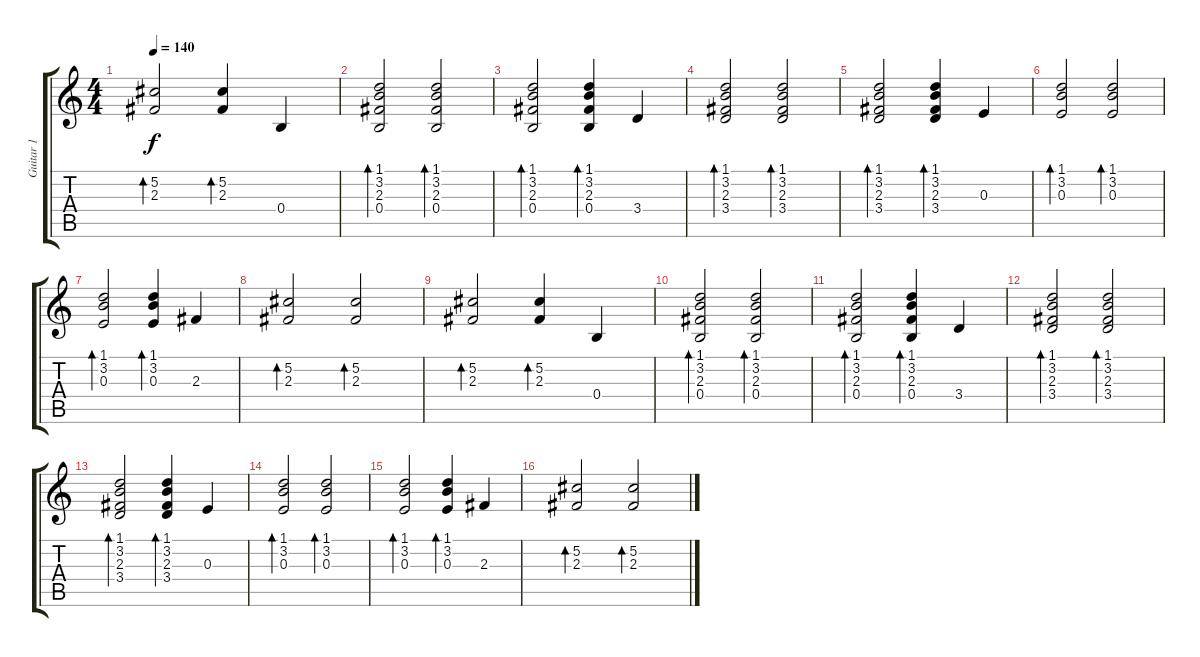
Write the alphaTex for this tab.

\track ("Guitar 1" "Guitar 1") {instrument acousticguitarsteel}
\staff {score tabs}
\tuning (Db4 Ab3 E3 B2 Gb2 Db2) {hide}
\ts (4 4)
\tempo 140
\clef g2
\ks c
(5.2 2.3).2{bd 60 dy f} (5.2 2.3).4{bd 60} 0.4.4 |
(1.1 3.2 2.3 0.4).2{bd 60} (1.1 3.2 2.3 0.4).2{bd 60} |
(1.1 3.2 2.3 0.4).2{bd 60} (1.1 3.2 2.3 0.4).4{bd 60} 3.4.4 |
(1.1 3.2 2.3 3.4).2{bd 60} (1.1 3.2 2.3 3.4).2{bd 60} |
(1.1 3.2 2.3 3.4).2{bd 60} (1.1 3.2 2.3 3.4).4{bd 60} 0.3.4 |
(1.1 3.2 0.3).2{bd 60} (1.1 3.2 0.3).2{bd 60} |
(1.1 3.2 0.3).2{bd 60} (1.1 3.2 0.3).4{bd 60} 2.3.4 |
(5.2 2.3).2{bd 60} (5.2 2.3).2{bd 60} |
(5.2 2.3).2{bd 60} (5.2 2.3).4{bd 60} 0.4.4 |
(1.1 3.2 2.3 0.4).2{bd 60} (1.1 3.2 2.3 0.4).2{bd 60} |
(1.1 3.2 2.3 0.4).2{bd 60} (1.1 3.2 2.3 0.4).4{bd 60} 3.4.4 |
(1.1 3.2 2.3 3.4).2{bd 60} (1.1 3.2 2.3 3.4).2{bd 60} |
(1.1 3.2 2.3 3.4).2{bd 60} (1.1 3.2 2.3 3.4).4{bd 60} 0.3.4 |
(1.1 3.2 0.3).2{bd 60} (1.1 3.2 0.3).2{bd 60} |
(1.1 3.2 0.3).2{bd 60} (1.1 3.2 0.3).4{bd 60} 2.3.4 |
(5.2 2.3).2{bd 60} (5.2 2.3).2{bd 60}
